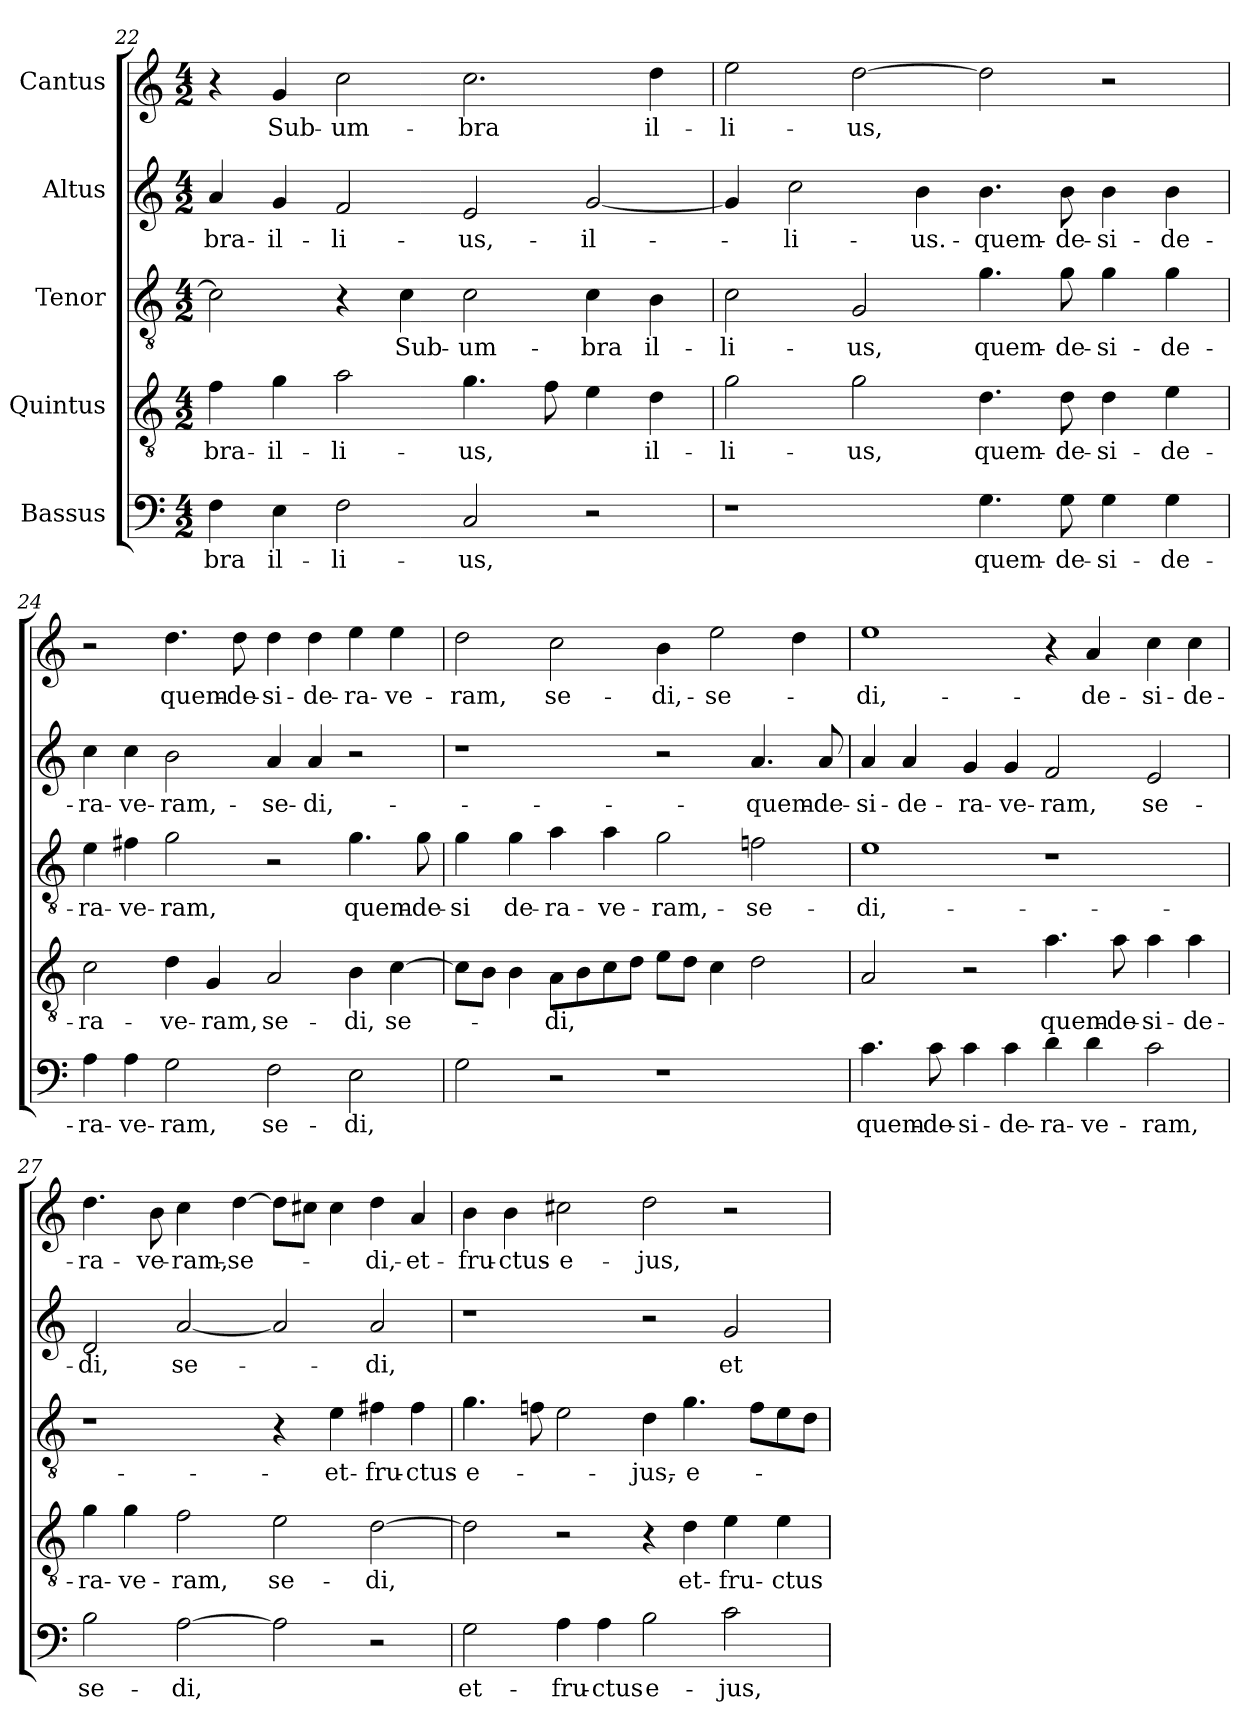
**kern	**text	**kern	**text	**kern	**text	**kern	**text	**kern	**text
*part5	*part5	*part4	*part4	*part3	*part3	*part2	*part2	*part1	*part1
*staff5	*staff5	*staff4	*staff4	*staff3	*staff3	*staff2	*staff2	*staff1	*staff1
*I"Bassus	*	*I"Quintus	*	*I"Tenor	*	*I"Altus	*	*I"Cantus	*
*clefF4	*	*clefGv2	*	*clefGv2	*	*clefG2	*	*clefG2	*
*k[]	*	*k[]	*	*k[]	*	*k[]	*	*k[]	*
*M4/2	*	*M4/2	*	*M4/2	*	*M4/2	*	*M4/2	*
=22	=22	=22	=22	=22	=22	=22	=22	=22	=22
4F\	-bra	4f\	bra-	2c\]	.	4a/	bra-	4r	.
4E\	il-	4g\	il-	.	.	4g/	il-	4g/	Sub-
2F\	-li-	2a\	-li-	4r	.	2f/	li-	2cc\	um-
.	.	.	.	4c\	Sub-	.	.	.	.
2C/	-us,	4.g\	-us,	2c\	um-	2e/	us,-	2.cc\	-bra
.	.	8f\	.	.	.	.	.	.	.
2r	.	4e\	.	4c\	-bra	[2g/	il-	.	.
.	.	4d\	il-	4B\	il-	.	.	4dd\	il-
=23	=23	=23	=23	=23	=23	=23	=23	=23	=23
1r	.	2g\	-li-	2c\	-li-	4g/]	.	2ee\	-li-
.	.	.	.	.	.	2cc\	li-	.	.
.	.	2g\	-us,	2G/	-us,	.	.	[2dd\	-us,
.	.	.	.	.	.	4b\	us.-	.	.
4.G\	quem-	4.d\	quem-	4.g\	quem-	4.b\	quem-	2dd\]	.
8G\	de-	8d\	de-	8g\	de-	8b\	de-	.	.
4G\	-si-	4d\	-si-	4g\	-si-	4b\	si-	2r	.
4G\	-de-	4e\	-de-	4g\	-de-	4b\	de-	.	.
=24	=24	=24	=24	=24	=24	=24	=24	=24	=24
4A\	-ra-	2c\	-ra-	4e\	-ra-	4cc\	ra-	2r	.
4A\	-ve-	.	.	4f#X\	-ve-	4cc\	ve-	.	.
2G\	-ram,	4d\	-ve-	2g\	-ram,	2b\	ram,-	4.dd\	quem-
.	.	4G/	-ram,	.	.	.	.	.	.
.	.	.	.	.	.	.	.	8dd\	de-
2F\	se-	2A/	se-	2r	.	4a/	se-	4dd\	-si-
.	.	.	.	.	.	4a/	di,-	4dd\	-de-
2E\	-di,	4B\	-di,	4.g\	quem-	2r	.	4ee\	-ra-
.	.	[4c\	se-	.	.	.	.	4ee\	-ve-
.	.	.	.	8g\	de-	.	.	.	.
=25	=25	=25	=25	=25	=25	=25	=25	=25	=25
2G\	.	8c\L]	.	4g\	-si	1r	.	2dd\	-ram,
.	.	8B\J	.	.	.	.	.	.	.
.	.	4B\	.	4g\	de-	.	.	.	.
2r	.	8A\L	-di,	4a\	ra-	.	.	2cc\	se-
.	.	8B\	.	.	.	.	.	.	.
.	.	8c\	.	4a\	ve-	.	.	.	.
.	.	8d\J	.	.	.	.	.	.	.
1r	.	8e\L	.	2g\	ram,-	2r	.	4b\	di,-
.	.	8d\J	.	.	.	.	.	.	.
.	.	4c\	.	.	.	.	.	2ee\	se-
.	.	2d\	.	2fn\	se-	4.a/	quem-	.	.
.	.	.	.	.	.	.	.	4dd\	.
.	.	.	.	.	.	8a/	de-	.	.
=26	=26	=26	=26	=26	=26	=26	=26	=26	=26
4.c\	quem-	2A/	.	1e\	di,-	4a/	-si-	1ee\	di,-
.	.	.	.	.	.	4a/	-de-	.	.
8c\	de-	.	.	.	.	.	.	.	.
4c\	-si-	2r	.	.	.	4g/	-ra-	.	.
4c\	-de-	.	.	.	.	4g/	-ve-	.	.
4d\	-ra-	4.a\	quem-	1r	.	2f/	-ram,	4r	.
4d\	-ve-	.	.	.	.	.	.	4a/	de-
.	.	8a\	de-	.	.	.	.	.	.
2c\	-ram,	4a\	-si-	.	.	2e/	se-	4cc\	si-
.	.	4a\	-de-	.	.	.	.	4cc\	de-
=27	=27	=27	=27	=27	=27	=27	=27	=27	=27
2B\	se-	4g\	-ra-	1r	.	2d/	-di,	4.dd\	ra-
.	.	4g\	-ve-	.	.	.	.	.	.
.	.	.	.	.	.	.	.	8b\	ve-
[2A\	-di,	2f\	-ram,	.	.	[2a/	se-	4cc\	ram,-
.	.	.	.	.	.	.	.	[4dd\	se-
2A\]	.	2e\	se-	4r	.	2a/]	.	8dd\L]	.
.	.	.	.	.	.	.	.	8cc#X\J	.
.	.	.	.	4e\	et-	.	.	4cc#\	.
2r	.	[2d\	-di,	4f#X\	fru-	2a/	-di,	4dd\	di,-
.	.	.	.	4f#\	ctus-	.	.	4a/	et-
=28	=28	=28	=28	=28	=28	=28	=28	=28	=28
2G\	et-	2d\]	.	4.g\	e-	1r	.	4b\	fru-
.	.	.	.	.	.	.	.	4b\	ctus-
.	.	.	.	8fn\	.	.	.	.	.
4A\	fru-	2r	.	2e\	.	.	.	2cc#X\	e-
4A\	-ctus	.	.	.	.	.	.	.	.
2B\	e-	4r	.	4d\	jus,-	2r	.	2dd\	jus,-
.	.	4d\	et-	4.g\	e-	.	.	.	.
2c\	-jus,	4e\	fru-	.	.	2g/	et-	2r	.
.	.	.	.	8f\L	.	.	.	.	.
.	.	4e\	ctus-	8e\	.	.	.	.	.
.	.	.	.	8d\J	.	.	.	.	.
=	=	=	=	=	=	=	=	=	=
*-	*-	*-	*-	*-	*-	*-	*-	*-	*-
